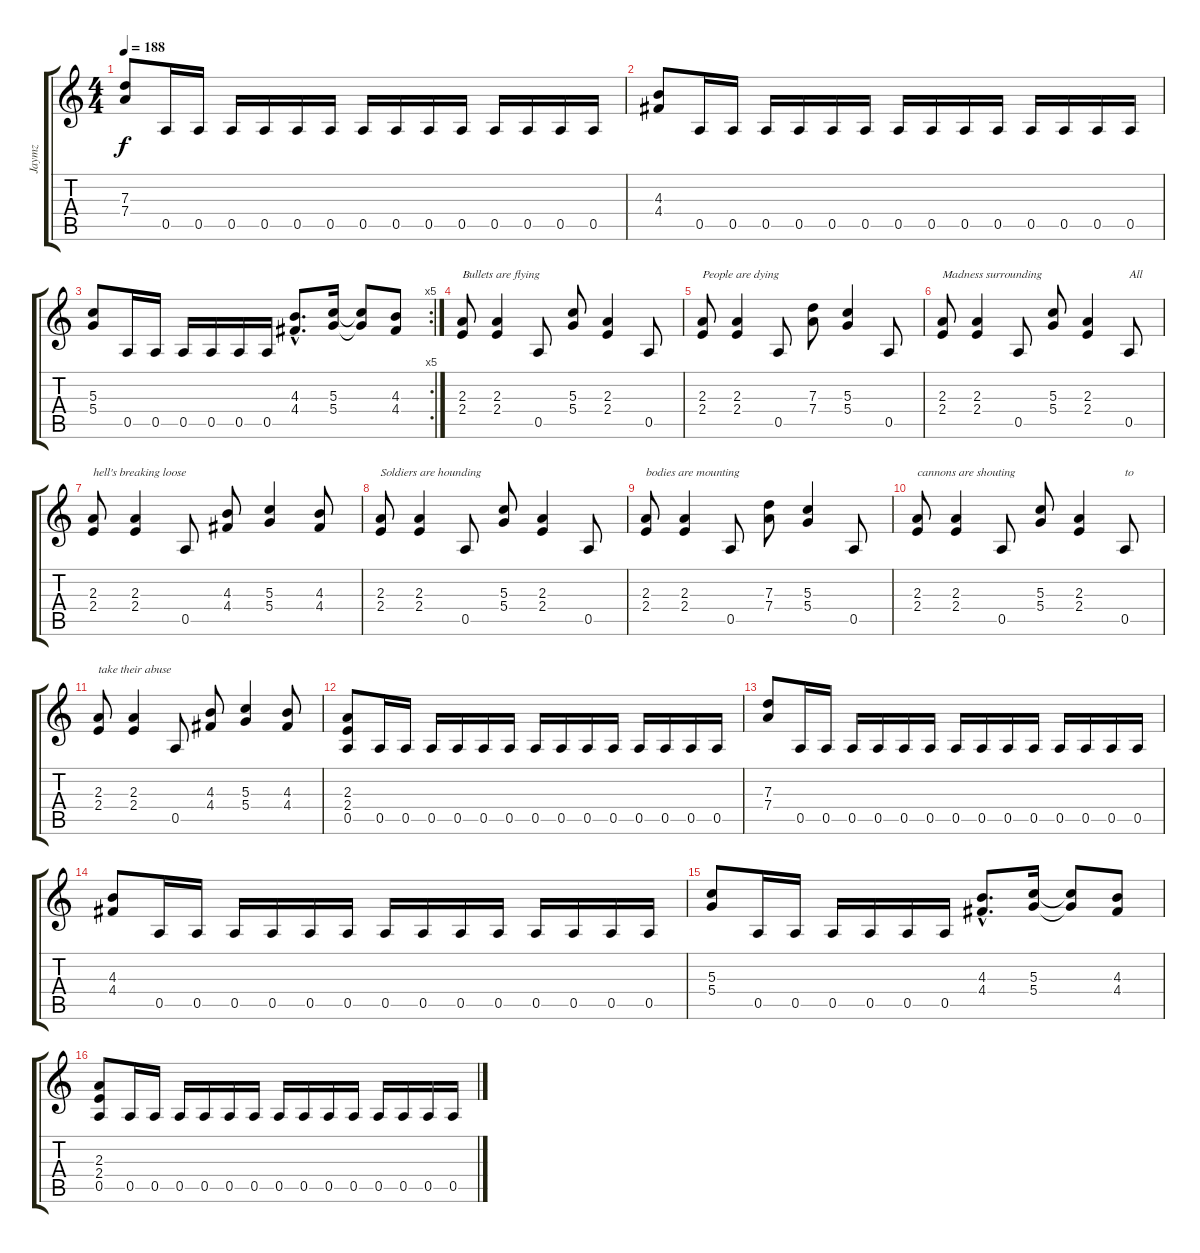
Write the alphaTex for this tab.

\track ("Jaymz" "Jaymz") {instrument distortionguitar}
\staff {score tabs}
\tuning (E4 B3 G3 D3 A2 E2) {hide}
\ts (4 4)
\tempo 188
\clef g2
\ks c
(7.3 7.4).8{dy f} 0.5.16 0.5.16 0.5.16 0.5.16 0.5.16 0.5.16 0.5.16 0.5.16 0.5.16 0.5.16 0.5.16 0.5.16 0.5.16 0.5.16 |
(4.3 4.4).8 0.5.16 0.5.16 0.5.16 0.5.16 0.5.16 0.5.16 0.5.16 0.5.16 0.5.16 0.5.16 0.5.16 0.5.16 0.5.16 0.5.16 |
\rc 5
(5.3 5.4).8 0.5.16 0.5.16 0.5.16 0.5.16 0.5.16 0.5.16 (4.3{hac} 4.4{hac}).8{d} (5.3 5.4).16 (5.3{t} 5.4{t}).8 (4.3 4.4).8 |
(2.3 2.4).8{txt "Bullets are flying"} (2.3 2.4).4 0.5.8 (5.3 5.4).8 (2.3 2.4).4 0.5.8 |
(2.3 2.4).8{txt "People are dying"} (2.3 2.4).4 0.5.8 (7.3 7.4).8 (5.3 5.4).4 0.5.8 |
(2.3 2.4).8{txt "Madness surrounding "} (2.3 2.4).4 0.5.8 (5.3 5.4).8 (2.3 2.4).4 0.5.8{txt "All"} |
(2.3 2.4).8{txt "hell's breaking loose"} (2.3 2.4).4 0.5.8 (4.3 4.4).8 (5.3 5.4).4 (4.3 4.4).8 |
(2.3 2.4).8{txt "Soldiers are hounding"} (2.3 2.4).4 0.5.8 (5.3 5.4).8 (2.3 2.4).4 0.5.8 |
(2.3 2.4).8{txt "bodies are mounting"} (2.3 2.4).4 0.5.8 (7.3 7.4).8 (5.3 5.4).4 0.5.8 |
(2.3 2.4).8{txt "cannons are shouting              "} (2.3 2.4).4 0.5.8 (5.3 5.4).8 (2.3 2.4).4 0.5.8{txt "to"} |
(2.3 2.4).8{txt "take their abuse"} (2.3 2.4).4 0.5.8 (4.3 4.4).8 (5.3 5.4).4 (4.3 4.4).8 |
(2.3 2.4 0.5).8 0.5.16 0.5.16 0.5.16 0.5.16 0.5.16 0.5.16 0.5.16 0.5.16 0.5.16 0.5.16 0.5.16 0.5.16 0.5.16 0.5.16 |
(7.3 7.4).8 0.5.16 0.5.16 0.5.16 0.5.16 0.5.16 0.5.16 0.5.16 0.5.16 0.5.16 0.5.16 0.5.16 0.5.16 0.5.16 0.5.16 |
(4.3 4.4).8 0.5.16 0.5.16 0.5.16 0.5.16 0.5.16 0.5.16 0.5.16 0.5.16 0.5.16 0.5.16 0.5.16 0.5.16 0.5.16 0.5.16 |
(5.3 5.4).8 0.5.16 0.5.16 0.5.16 0.5.16 0.5.16 0.5.16 (4.3{hac} 4.4{hac}).8{d} (5.3 5.4).16 (5.3{t} 5.4{t}).8 (4.3 4.4).8 |
(2.3 2.4 0.5).8 0.5.16 0.5.16 0.5.16 0.5.16 0.5.16 0.5.16 0.5.16 0.5.16 0.5.16 0.5.16 0.5.16 0.5.16 0.5.16 0.5.16
